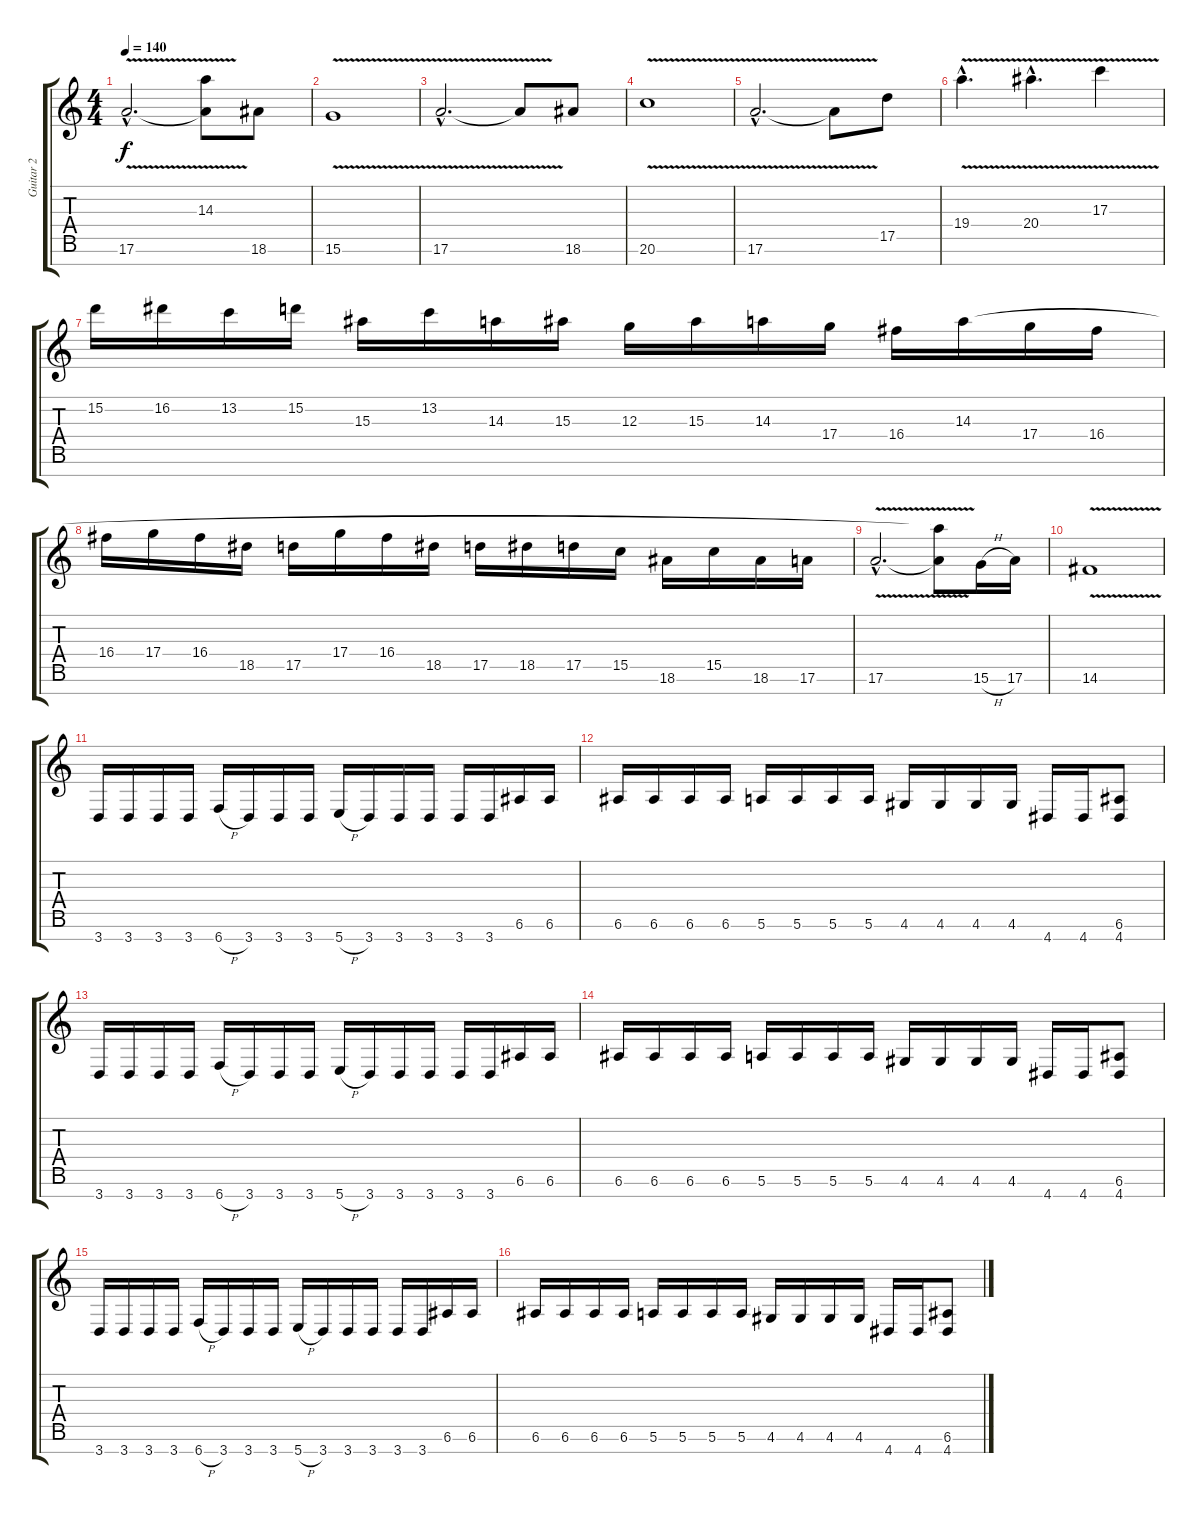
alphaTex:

\track ("Guitar 2" "Guitar 2") {instrument distortionguitar}
\staff {score tabs}
\tuning (E4 B3 G3 D3 A2 E2 B1) {hide}
\ts (4 4)
\tempo 140
\clef g2
\ks c
17.6{v hac}.2{d dy f} (14.3{t} 17.6{t}).8 18.6.8 |
15.6{v}.1 |
17.6{v hac}.2{d} 17.6{t}.8 18.6.8 |
20.6{v}.1 |
17.6{v hac}.2{d} 17.6{t}.8 17.5.8 |
19.4{v hac}.4{d} 20.4{v hac}.4{d} 17.3{v}.4 |
15.2.16 16.2.16 13.2.16 15.2.16 15.3.16 13.2.16 14.3.16 15.3.16 12.3.16 15.3.16 14.3.16 17.4.16 16.4.16 14.3.16 17.4.16 16.4.16 |
16.4.16 17.4.16 16.4.16 18.5.16 17.5.16 17.4.16 16.4.16 18.5.16 17.5.16 18.5.16 17.5.16 15.5.16 18.6.16 15.5.16 18.6.16 17.6.16 |
17.6{v hac}.2{d} (14.3{t} 17.6{t}).8 15.6{h}.16 17.6.16 |
14.6{v}.1 |
\section ("" "")
3.7.16 3.7.16 3.7.16 3.7.16 6.7{h}.16 3.7.16 3.7.16 3.7.16 5.7{h}.16 3.7.16 3.7.16 3.7.16 3.7.16 3.7.16 6.6.16 6.6.16 |
6.6.16 6.6.16 6.6.16 6.6.16 5.6.16 5.6.16 5.6.16 5.6.16 4.6.16 4.6.16 4.6.16 4.6.16 4.7.16 4.7.16 (6.6 4.7).8 |
3.7.16 3.7.16 3.7.16 3.7.16 6.7{h}.16 3.7.16 3.7.16 3.7.16 5.7{h}.16 3.7.16 3.7.16 3.7.16 3.7.16 3.7.16 6.6.16 6.6.16 |
6.6.16 6.6.16 6.6.16 6.6.16 5.6.16 5.6.16 5.6.16 5.6.16 4.6.16 4.6.16 4.6.16 4.6.16 4.7.16 4.7.16 (6.6 4.7).8 |
3.7.16 3.7.16 3.7.16 3.7.16 6.7{h}.16 3.7.16 3.7.16 3.7.16 5.7{h}.16 3.7.16 3.7.16 3.7.16 3.7.16 3.7.16 6.6.16 6.6.16 |
6.6.16 6.6.16 6.6.16 6.6.16 5.6.16 5.6.16 5.6.16 5.6.16 4.6.16 4.6.16 4.6.16 4.6.16 4.7.16 4.7.16 (6.6 4.7).8
